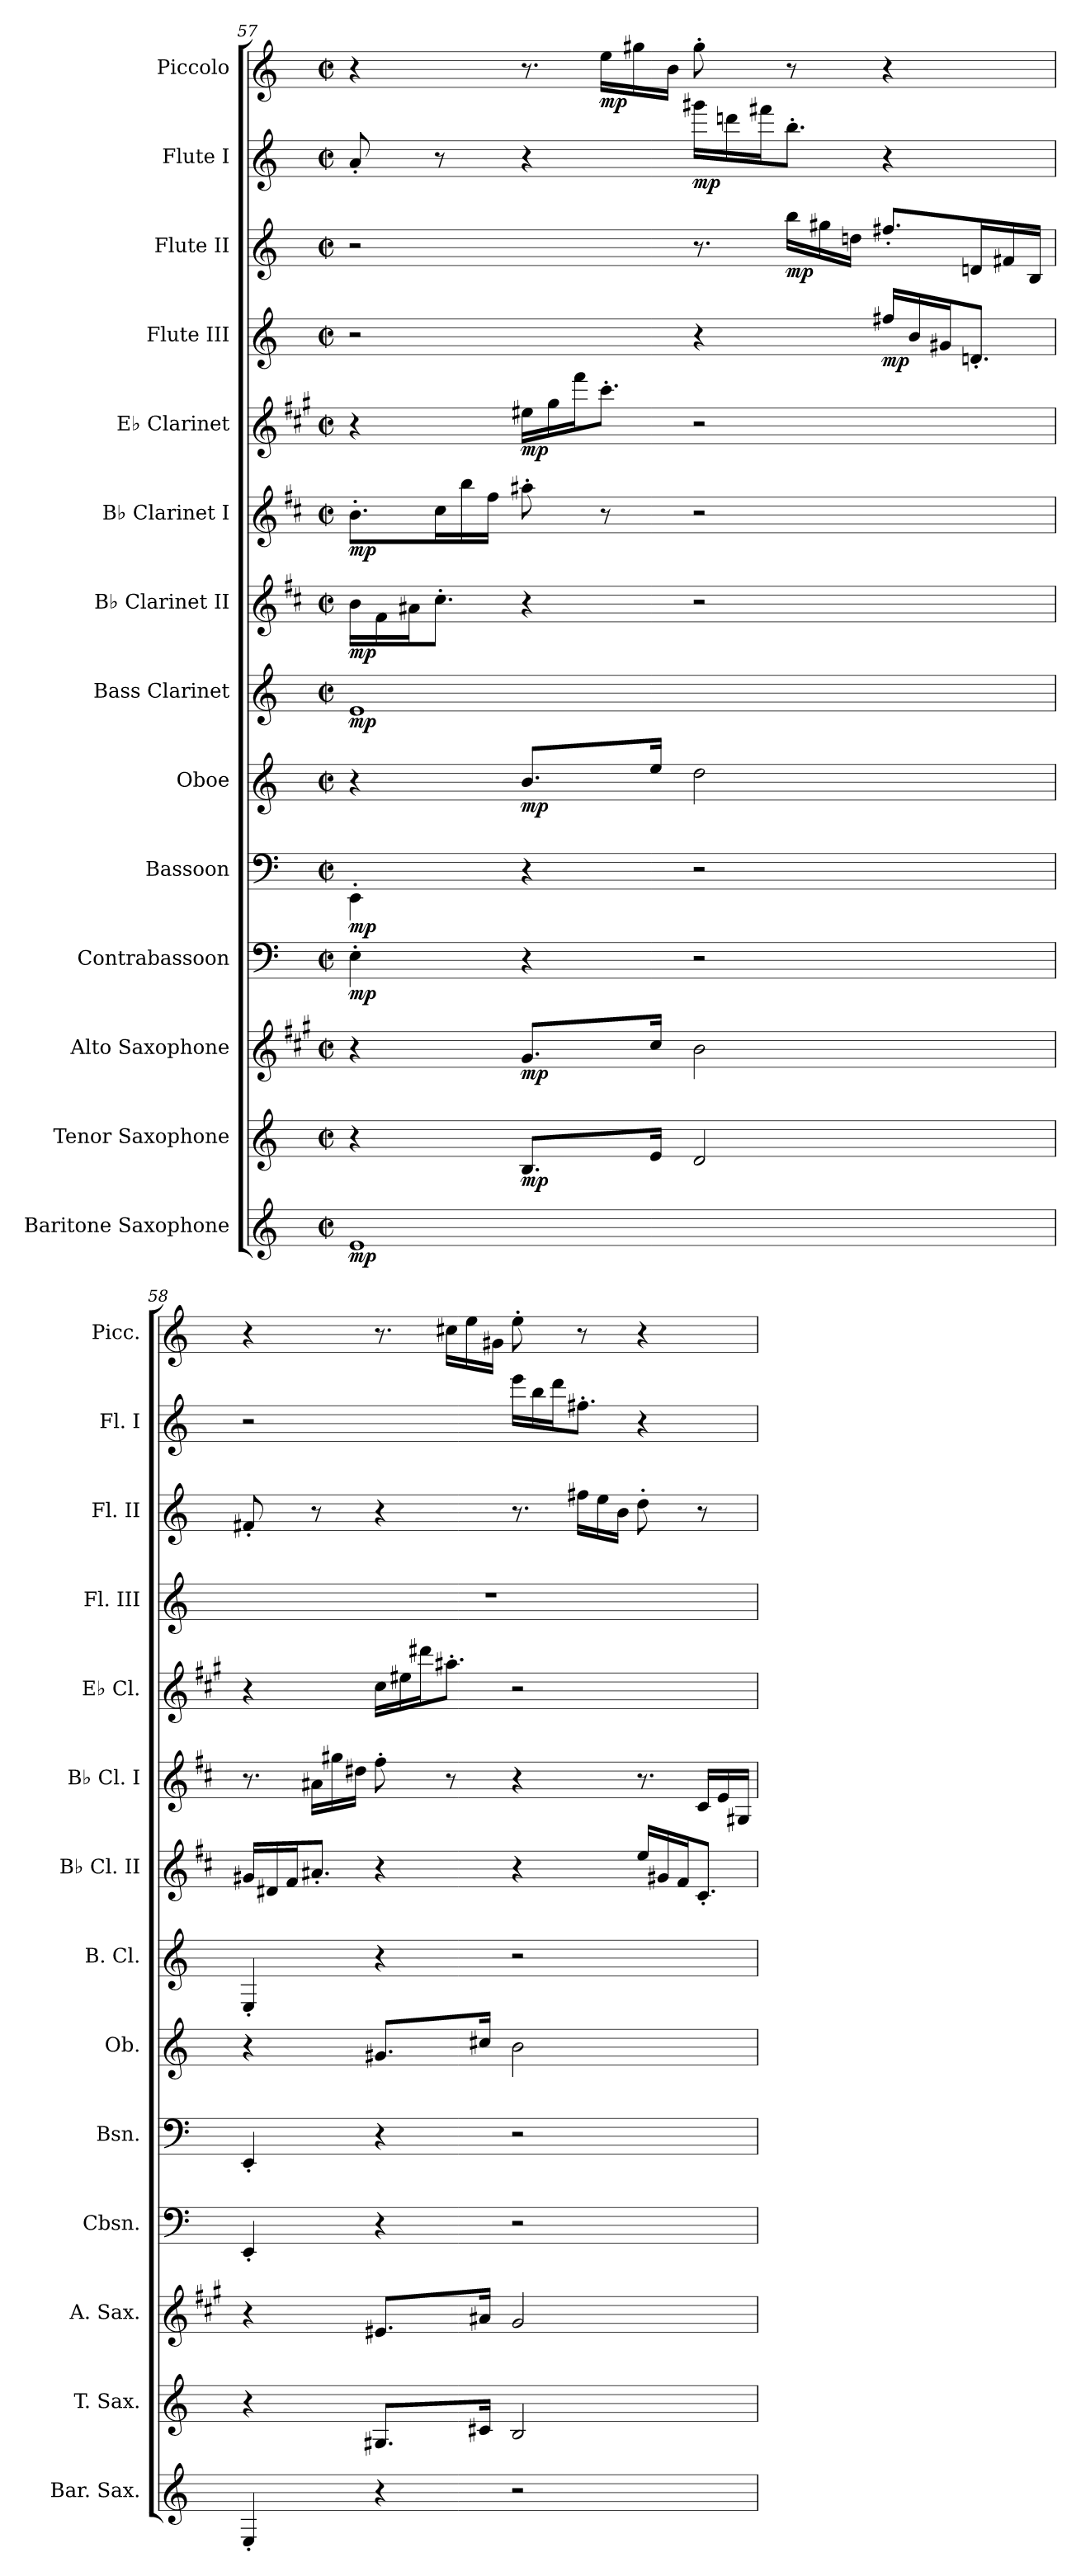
**kern	**dynam	**kern	**dynam	**kern	**dynam	**kern	**dynam	**kern	**dynam	**kern	**dynam	**kern	**dynam	**kern	**dynam	**kern	**dynam	**kern	**dynam	**kern	**dynam	**kern	**dynam	**kern	**dynam	**kern	**dynam
*part14	*part14	*part13	*part13	*part12	*part12	*part11	*part11	*part10	*part10	*part9	*part9	*part8	*part8	*part7	*part7	*part6	*part6	*part5	*part5	*part4	*part4	*part3	*part3	*part2	*part2	*part1	*part1
*staff14	*staff14	*staff13	*staff13	*staff12	*staff12	*staff11	*staff11	*staff10	*staff10	*staff9	*staff9	*staff8	*staff8	*staff7	*staff7	*staff6	*staff6	*staff5	*staff5	*staff4	*staff4	*staff3	*staff3	*staff2	*staff2	*staff1	*staff1
*I"Baritone Saxophone	*	*I"Tenor Saxophone	*	*I"Alto Saxophone	*	*I"Contrabassoon	*	*I"Bassoon	*	*I"Oboe	*	*I"Bass Clarinet	*	*I"B♭ Clarinet II	*	*I"B♭ Clarinet I	*	*I"E♭ Clarinet	*	*I"Flute III	*	*I"Flute II	*	*I"Flute I	*	*I"Piccolo	*
*I'Bar. Sax.	*	*I'T. Sax.	*	*I'A. Sax.	*	*I'Cbsn.	*	*I'Bsn.	*	*I'Ob.	*	*I'B. Cl.	*	*I'B♭ Cl. II	*	*I'B♭ Cl. I	*	*I'E♭ Cl.	*	*I'Fl. III	*	*I'Fl. II	*	*I'Fl. I	*	*I'Picc.	*
!!LO:PB:g=z
*clefG2	*	*clefG2	*	*clefG2	*	*clefF4	*	*clefF4	*	*clefG2	*	*clefG2	*	*clefG2	*	*clefG2	*	*clefG2	*	*clefG2	*	*clefG2	*	*clefG2	*	*clefG2	*
*ITrd12c21	*	*ITrd8c14	*	*ITrd5c9	*	*ITrd7c12	*	*	*	*	*	*ITrd8c14	*	*ITrd1c2	*	*ITrd1c2	*	*ITrd-2c-3	*	*	*	*	*	*	*	*ITrd-7c-12	*
*k[]	*	*k[]	*	*k[]	*	*k[]	*	*k[]	*	*k[]	*	*k[]	*	*k[]	*	*k[]	*	*k[]	*	*k[]	*	*k[]	*	*k[]	*	*k[]	*
*M2/2	*	*M2/2	*	*M2/2	*	*M2/2	*	*M2/2	*	*M2/2	*	*M2/2	*	*M2/2	*	*M2/2	*	*M2/2	*	*M2/2	*	*M2/2	*	*M2/2	*	*M2/2	*
*met(c|)	*	*met(c|)	*	*met(c|)	*	*met(c|)	*	*met(c|)	*	*met(c|)	*	*met(c|)	*	*met(c|)	*	*met(c|)	*	*met(c|)	*	*met(c|)	*	*met(c|)	*	*met(c|)	*	*met(c|)	*
*	*	*	*	*	*	*	*	*	*	*	*	*	*	*Xtuplet	*	*Xtuplet	*	*	*	*	*	*	*	*	*	*	*
=57	=57	=57	=57	=57	=57	=57	=57	=57	=57	=57	=57	=57	=57	=57	=57	=57	=57	=57	=57	=57	=57	=57	=57	=57	=57	=57	=57
!	!LO:DY:b	!	!	!	!	!	!LO:DY:b	!	!LO:DY:b	!	!	!	!LO:DY:b	!	!LO:DY:b	!	!LO:DY:b	!	!	!	!	!	!	!	!	!	!
1E	mp	4r	.	4r	.	4EE'\	mp	4EE'\	mp	4r	.	1E	mp	24a\LL	mp	12.a'\L	mp	4r	.	2r	.	2r	.	8a'/	.	4r	.
.	.	.	.	.	.	.	.	.	.	.	.	.	.	24e\	.	.	.	.	.	.	.	.	.	.	.	.	.
.	.	.	.	.	.	.	.	.	.	.	.	.	.	24g#X\J	.	.	.	.	.	.	.	.	.	.	.	.	.
.	.	.	.	.	.	.	.	.	.	.	.	.	.	12.b'\J	.	24b\L	.	.	.	.	.	.	.	8r	.	.	.
.	.	.	.	.	.	.	.	.	.	.	.	.	.	.	.	24aa\	.	.	.	.	.	.	.	.	.	.	.
.	.	.	.	.	.	.	.	.	.	.	.	.	.	.	.	24ee\JJ	.	.	.	.	.	.	.	.	.	.	.
*	*	*	*	*	*	*	*	*	*	*	*	*	*	*	*	*	*	*Xtuplet	*	*	*	*	*	*	*	*Xtuplet	*
!	!	!	!LO:DY:b	!	!LO:DY:b	!	!	!	!	!	!LO:DY:b	!	!	!	!	!	!	!	!LO:DY:b	!	!	!	!	!	!	!	!
.	.	8.BB/L	mp	8.B/L	mp	4r	.	4r	.	8.b/L	mp	.	.	4r	.	8gg#X'\	.	24gg#X\LL	mp	.	.	.	.	4r	.	12.r	.
.	.	.	.	.	.	.	.	.	.	.	.	.	.	.	.	.	.	24bb\	.	.	.	.	.	.	.	.	.
.	.	.	.	.	.	.	.	.	.	.	.	.	.	.	.	.	.	24aaa\J	.	.	.	.	.	.	.	.	.
!	!	!	!	!	!	!	!	!	!	!	!	!	!	!	!	!	!	!	!	!	!	!	!	!	!	!	!LO:DY:b
.	.	.	.	.	.	.	.	.	.	.	.	.	.	.	.	8r	.	12.eee'\J	.	.	.	.	.	.	.	24eee\LL	mp
.	.	.	.	.	.	.	.	.	.	.	.	.	.	.	.	.	.	.	.	.	.	.	.	.	.	24ggg#X\	.
.	.	16E/Jk	.	16e/Jk	.	.	.	.	.	16ee/Jk	.	.	.	.	.	.	.	.	.	.	.	.	.	.	.	.	.
.	.	.	.	.	.	.	.	.	.	.	.	.	.	.	.	.	.	.	.	.	.	.	.	.	.	24bb\JJ	.
*	*	*	*	*	*	*	*	*	*	*	*	*	*	*	*	*	*	*	*	*	*	*Xtuplet	*	*Xtuplet	*	*	*
!	!	!	!	!	!	!	!	!	!	!	!	!	!	!	!	!	!	!	!	!	!	!	!	!	!LO:DY:b	!	!
.	.	2D/	.	2d\	.	2r	.	2r	.	2dd\	.	.	.	2r	.	2r	.	2r	.	4r	.	12.r	.	24ggg#X\LL	mp	8ggg#'\	.
.	.	.	.	.	.	.	.	.	.	.	.	.	.	.	.	.	.	.	.	.	.	.	.	24dddn\	.	.	.
.	.	.	.	.	.	.	.	.	.	.	.	.	.	.	.	.	.	.	.	.	.	.	.	24fff#X\J	.	.	.
!	!	!	!	!	!	!	!	!	!	!	!	!	!	!	!	!	!	!	!	!	!	!	!LO:DY:b	!	!	!	!
.	.	.	.	.	.	.	.	.	.	.	.	.	.	.	.	.	.	.	.	.	.	24bb\LL	mp	12.bb'\J	.	8r	.
.	.	.	.	.	.	.	.	.	.	.	.	.	.	.	.	.	.	.	.	.	.	24gg#X\	.	.	.	.	.
.	.	.	.	.	.	.	.	.	.	.	.	.	.	.	.	.	.	.	.	.	.	24ddn\JJ	.	.	.	.	.
*	*	*	*	*	*	*	*	*	*	*	*	*	*	*	*	*	*	*	*	*Xtuplet	*	*	*	*	*	*	*
!	!	!	!	!	!	!	!	!	!	!	!	!	!	!	!	!	!	!	!	!	!LO:DY:b	!	!	!	!	!	!
.	.	.	.	.	.	.	.	.	.	.	.	.	.	.	.	.	.	.	.	24ff#X/LL	mp	12.ff#X'/L	.	4r	.	4r	.
.	.	.	.	.	.	.	.	.	.	.	.	.	.	.	.	.	.	.	.	24b/	.	.	.	.	.	.	.
.	.	.	.	.	.	.	.	.	.	.	.	.	.	.	.	.	.	.	.	24g#X/J	.	.	.	.	.	.	.
.	.	.	.	.	.	.	.	.	.	.	.	.	.	.	.	.	.	.	.	12.dn'/J	.	24dn/L	.	.	.	.	.
.	.	.	.	.	.	.	.	.	.	.	.	.	.	.	.	.	.	.	.	.	.	24f#X/	.	.	.	.	.
.	.	.	.	.	.	.	.	.	.	.	.	.	.	.	.	.	.	.	.	.	.	24B/JJ	.	.	.	.	.
=58	=58	=58	=58	=58	=58	=58	=58	=58	=58	=58	=58	=58	=58	=58	=58	=58	=58	=58	=58	=58	=58	=58	=58	=58	=58	=58	=58
4EE'/	.	4r	.	4r	.	4EEE'/	.	4EE'/	.	4r	.	4EE'/	.	24f#X/LL	.	12.r	.	4r	.	1r	.	8f#X'/	.	2r	.	4r	.
.	.	.	.	.	.	.	.	.	.	.	.	.	.	24c#X/	.	.	.	.	.	.	.	.	.	.	.	.	.
.	.	.	.	.	.	.	.	.	.	.	.	.	.	24e/J	.	.	.	.	.	.	.	.	.	.	.	.	.
.	.	.	.	.	.	.	.	.	.	.	.	.	.	12.g#X'/J	.	24g#X\LL	.	.	.	.	.	8r	.	.	.	.	.
.	.	.	.	.	.	.	.	.	.	.	.	.	.	.	.	24ff#X\	.	.	.	.	.	.	.	.	.	.	.
.	.	.	.	.	.	.	.	.	.	.	.	.	.	.	.	24cc#X\JJ	.	.	.	.	.	.	.	.	.	.	.
4r	.	8.GG#X/L	.	8.G#X/L	.	4r	.	4r	.	8.g#X/L	.	4r	.	4r	.	8ee'\	.	24ee\LL	.	.	.	4r	.	.	.	12.r	.
.	.	.	.	.	.	.	.	.	.	.	.	.	.	.	.	.	.	24gg#X\	.	.	.	.	.	.	.	.	.
.	.	.	.	.	.	.	.	.	.	.	.	.	.	.	.	.	.	24fff#X\J	.	.	.	.	.	.	.	.	.
.	.	.	.	.	.	.	.	.	.	.	.	.	.	.	.	8r	.	12.ccc#X'\J	.	.	.	.	.	.	.	24ccc#X\LL	.
.	.	.	.	.	.	.	.	.	.	.	.	.	.	.	.	.	.	.	.	.	.	.	.	.	.	24eee\	.
.	.	16C#X/Jk	.	16c#X/Jk	.	.	.	.	.	16cc#X/Jk	.	.	.	.	.	.	.	.	.	.	.	.	.	.	.	.	.
.	.	.	.	.	.	.	.	.	.	.	.	.	.	.	.	.	.	.	.	.	.	.	.	.	.	24gg#X\JJ	.
2r	.	2BB/	.	2B/	.	2r	.	2r	.	2b\	.	2r	.	4r	.	4r	.	2r	.	.	.	12.r	.	24eee\LL	.	8eee'\	.
.	.	.	.	.	.	.	.	.	.	.	.	.	.	.	.	.	.	.	.	.	.	.	.	24bb\	.	.	.
.	.	.	.	.	.	.	.	.	.	.	.	.	.	.	.	.	.	.	.	.	.	.	.	24ddd\J	.	.	.
.	.	.	.	.	.	.	.	.	.	.	.	.	.	.	.	.	.	.	.	.	.	24ff#X\LL	.	12.ff#X'\J	.	8r	.
.	.	.	.	.	.	.	.	.	.	.	.	.	.	.	.	.	.	.	.	.	.	24ee\	.	.	.	.	.
.	.	.	.	.	.	.	.	.	.	.	.	.	.	.	.	.	.	.	.	.	.	24b\JJ	.	.	.	.	.
.	.	.	.	.	.	.	.	.	.	.	.	.	.	24dd/LL	.	12.r	.	.	.	.	.	8dd'\	.	4r	.	4r	.
.	.	.	.	.	.	.	.	.	.	.	.	.	.	24f#X/	.	.	.	.	.	.	.	.	.	.	.	.	.
.	.	.	.	.	.	.	.	.	.	.	.	.	.	24e/J	.	.	.	.	.	.	.	.	.	.	.	.	.
.	.	.	.	.	.	.	.	.	.	.	.	.	.	12.B'/J	.	24B/LL	.	.	.	.	.	8r	.	.	.	.	.
.	.	.	.	.	.	.	.	.	.	.	.	.	.	.	.	24d/	.	.	.	.	.	.	.	.	.	.	.
.	.	.	.	.	.	.	.	.	.	.	.	.	.	.	.	24F#X/JJ	.	.	.	.	.	.	.	.	.	.	.
=	=	=	=	=	=	=	=	=	=	=	=	=	=	=	=	=	=	=	=	=	=	=	=	=	=	=	=
*-	*-	*-	*-	*-	*-	*-	*-	*-	*-	*-	*-	*-	*-	*-	*-	*-	*-	*-	*-	*-	*-	*-	*-	*-	*-	*-	*-
